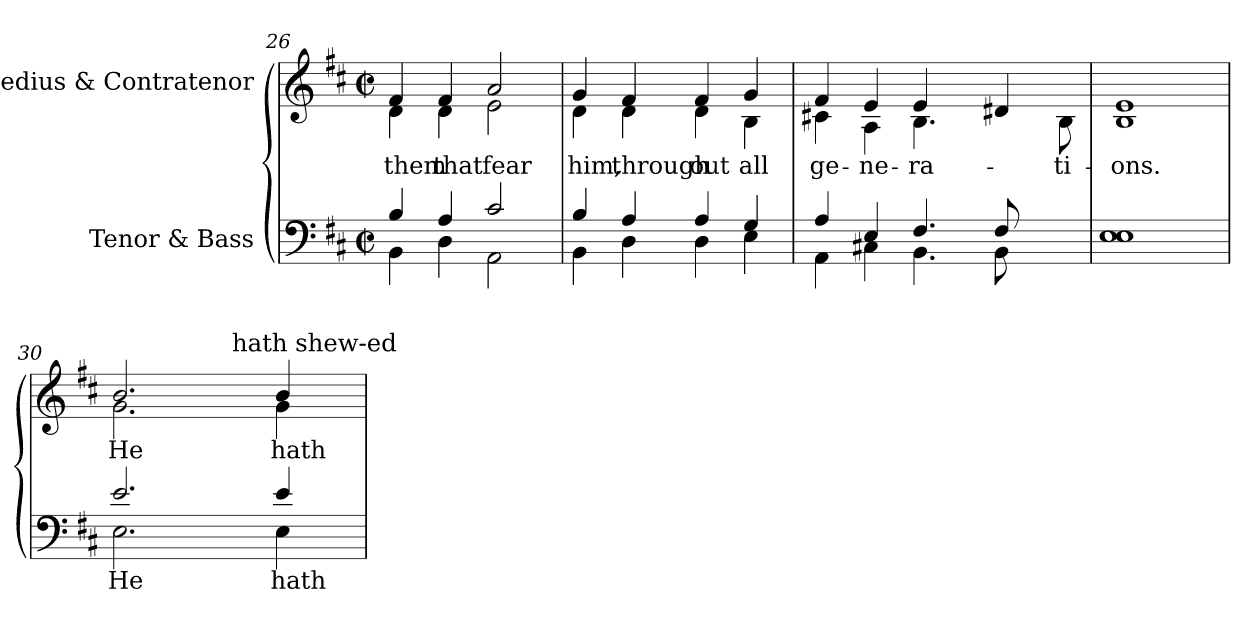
**kern	**text	**kern	**text
*part2	*part2	*part1	*part1
*staff2	*staff2	*staff1	*staff1
*I"Tenor &  Bass	*	*I"Medius &  Contratenor	*
*clefF4	*	*clefG2	*
*k[f#c#]	*	*k[f#c#]	*
*D:	*	*D:	*
*M2/2	*	*M2/2	*
*met(c|)	*	*met(c|)	*
=26	=26	=26	=26
*^	*	*	*
!	!	!LO:LY:b:cj	!	!LO:LY:b:cj
*	*	*	*^	*
4B/	4BB\	--	4f#/	4d\	them
!	!	!LO:LY:b:cj	!	!	!LO:LY:b:cj
4A/	4D\	--	4f#/	4d\	that
!	!	!LO:LY:b:cj	!	!	!LO:LY:b:cj
2c#/	2AA\	--	2a/	2e\	fear
=27	=27	=27	=27	=27	=27
!	!	!LO:LY:b:cj	!	!	!LO:LY:b:cj
4B/	4BB\	--	4g/	4d\	him,
!	!	!LO:LY:b:cj	!	!	!LO:LY:b:cj
4A/	4D\	--	4f#/	4d\	through-
!	!	!LO:LY:b:cj	!	!	!LO:LY:b:cj
4A/	4D\	--	4f#/	4d\	-out
!	!	!LO:LY:b:cj	!	!	!LO:LY:b:cj
4G/	4E\	--	4g/	4B\	all
=28	=28	=28	=28	=28	=28
!	!	!LO:LY:b:cj	!	!	!LO:LY:b:cj
4A/	4AA\	--	4f#/	4c#X\	ge-
!	!	!LO:LY:b:cj	!	!	!LO:LY:b:cj
4E/	4C#X\	--	4e/	4A\	-ne-
!	!	!LO:LY:b:cj	!	!	!LO:LY:b:cj
4.F#/	4.BB\	--	4.B\	4e/	-ra-
.	.	.	.	2ryy	.
!	!	!LO:LY:b:cj	!	!	!
8F#/	8BB\	--	4d#X/	.	.
4ryy	4ryy	.	.	.	.
!	!	!	!	!	!LO:LY:b:cj
.	.	.	8B\	.	-ti-
*v	*v	*	*	*	*
*	*	*v	*v	*
=29	=29	=29	=29
!	!LO:LY:b:cj	!	!LO:LY:b:cj
1E 1E	--	1e 1B	-ons.
!!LO:LB:g=z
=30	=30	=30	=30
*^	*	*	*
!	!	!	!LO:TX:a:t=He	!
!	!	!LO:LY:b:cj	!	!LO:LY:b:cj
*	*	*	*^	*
*	*	*	*	*^	*
2.e/	2.E\	-He	2.b/	2.g\	2ryy	He
.	.	.	.	.	16..ryy	.
!	!	!	!	!	!LO:TX:a:t=hath shew-ed	!
.	.	.	.	.	4ryy	.
!	!	!LO:LY:b:cj	!	!	!	!LO:LY:b:cj
4e/	4E\	hath	4b/	4g\	.	hath
.	.	.	.	.	8ryy	.
.	.	.	.	.	64ryy	.
*v	*v	*	*	*	*	*
*	*	*v	*v	*v	*
=	=	=	=
*-	*-	*-	*-
